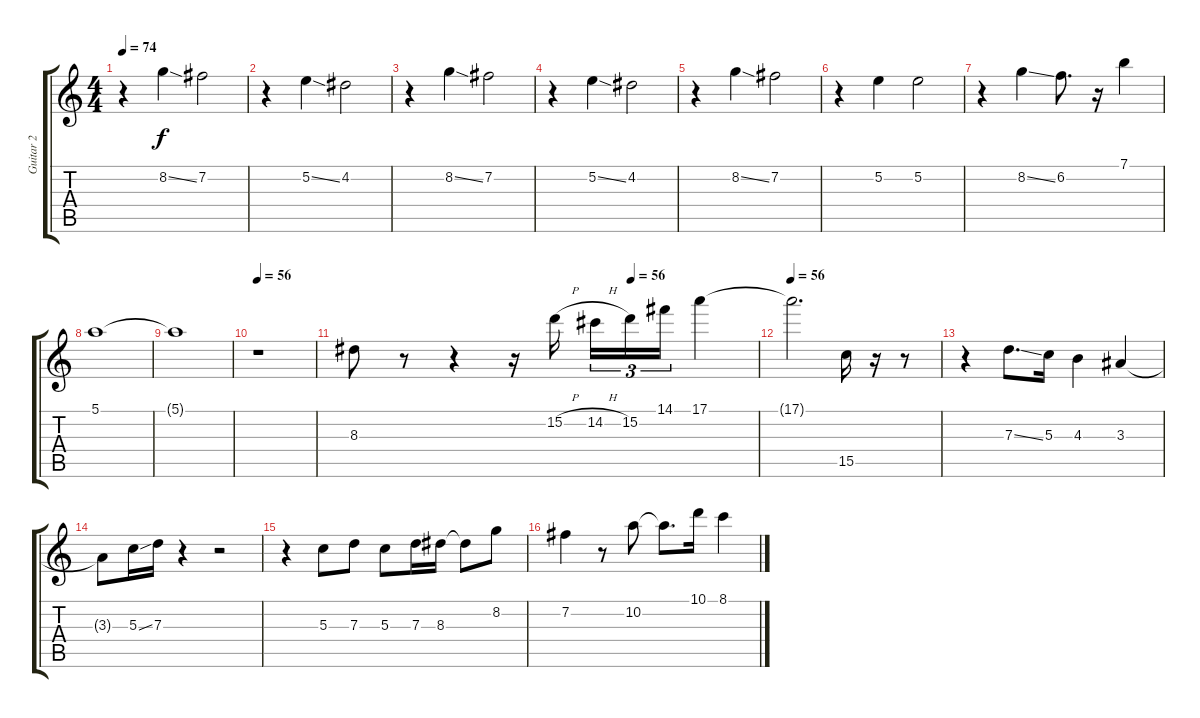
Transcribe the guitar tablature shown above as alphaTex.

\track ("Guitar 2" "Guitar 2") {instrument distortionguitar}
\staff {score tabs}
\tuning (E4 B3 G3 D3 A2 E2) {hide}
\ts (4 4)
\tempo 74
\clef g2
\ks c
r.4{dy f} 8.2{ss}.4 7.2.2 |
r.4 5.2{ss}.4 4.2.2 |
r.4 8.2{ss}.4 7.2.2 |
r.4 5.2{ss}.4 4.2.2 |
r.4 8.2{ss}.4 7.2.2 |
r.4 5.2.4 5.2.2 |
r.4 8.2{ss}.4 6.2.8{d} r.16 7.1.4 |
5.1.1 |
5.1{t}.1 |
\tempo 56
r.1 |
\tempo (56 0.6875)
8.3.8 r.8 r.4 r.16 15.2{h}.16 14.2{h}.16{tu (3 2)} 15.2.16{tu (3 2)} 14.1.16{tu (3 2)} 17.1.4 |
\tempo 56
17.1{t}.2{d} 15.5.16 r.16 r.8 |
r.4 7.3{ss}.8{d} 5.3.16 4.3.4 3.3.4 |
3.3{t}.8 5.3{ss}.16 7.3.16 r.4 r.2 |
r.4 5.3.8 7.3.8 5.3.8 7.3.16 8.3.16 8.3{t}.8 8.2.8 |
7.2.4 r.8 10.2.8 10.2{t}.8{d} 10.1.16 8.1.4
